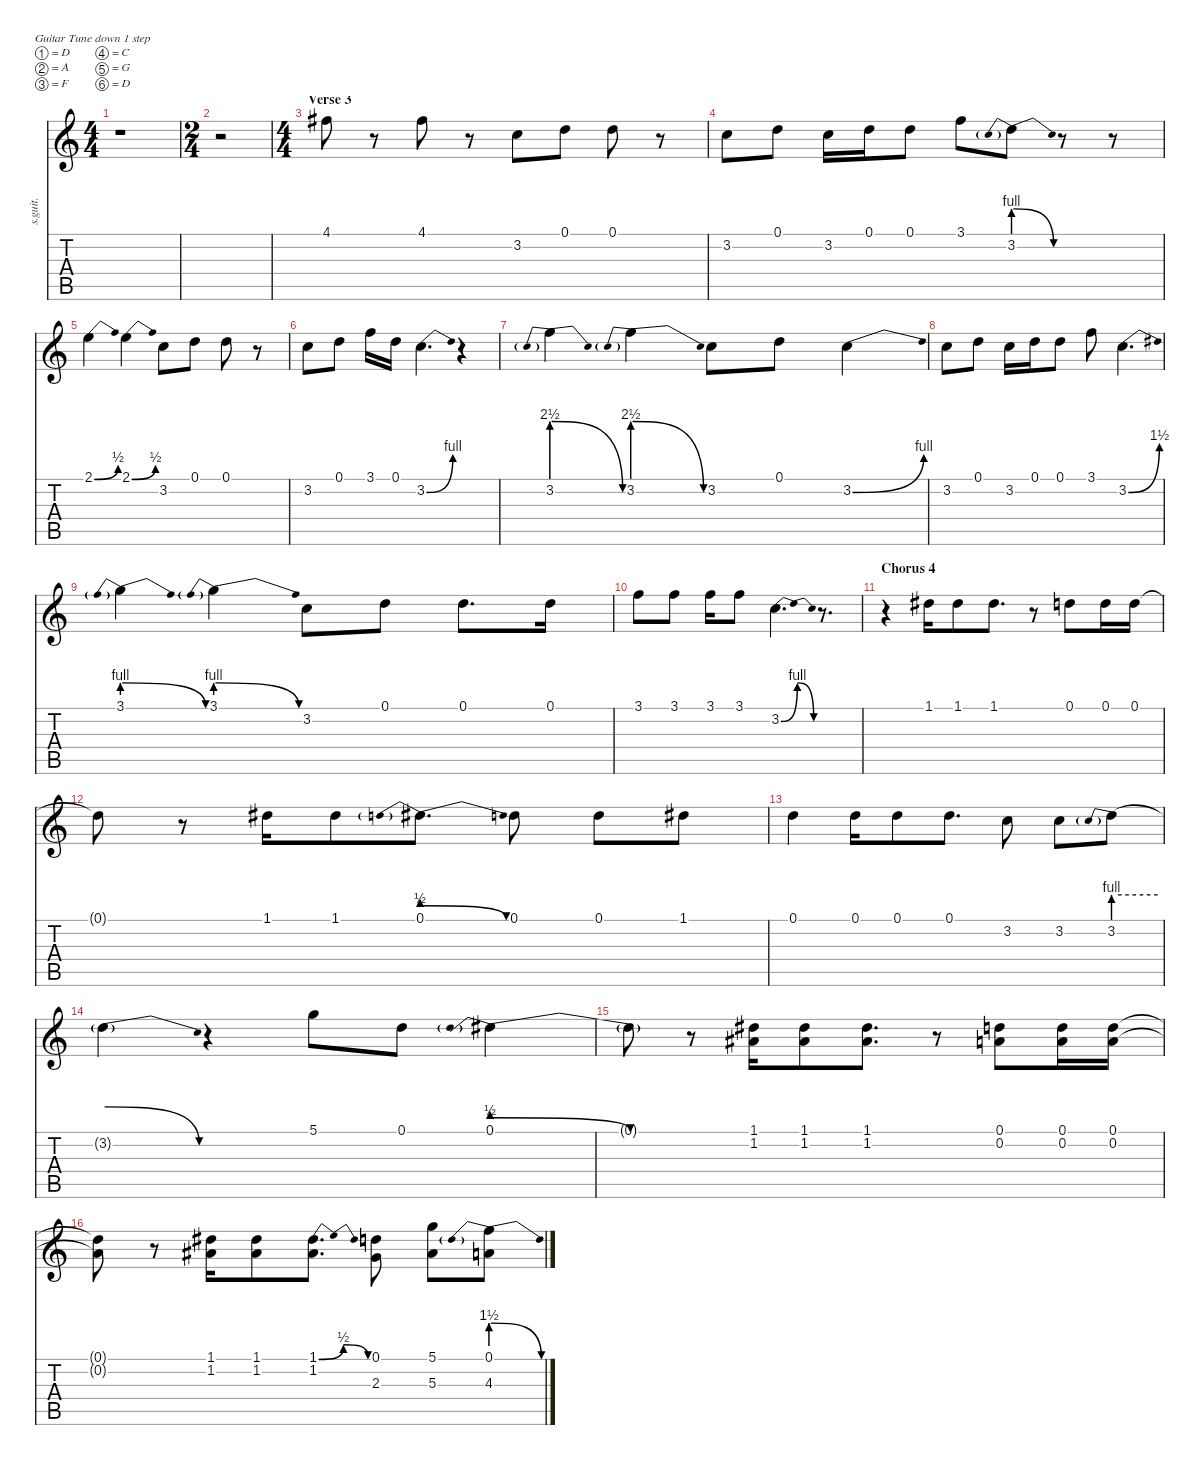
\defaultSystemsLayout 4
\hideDynamics
\bracketExtendMode nobrackets
\track ("James Hetfield Vocal" "s.guit.") {instrument baritonesax}
\staff {score tabs}
\tuning (D4 A3 F3 C3 G2 D2)
\displaytranspose 12
\ts (4 4)
\tempo (89 hide)
\clef g2
\ks c
r.1{dy f} |
\ts (2 4)
\beaming (8 2 2 2 2)
\tempo (90 hide)
r.2 |
\ts (4 4)
\beaming (8 2 2 2 2)
\section ("" "Verse 3")
\tempo (89 hide)
4.1{acc #}.8{lyrics (0 "") lyrics (1 "") lyrics (2 "") lyrics (3 "") lyrics (4 "")} r.8 4.1{acc #}.8{lyrics (0 "") lyrics (1 "") lyrics (2 "") lyrics (3 "") lyrics (4 "") dy mp} r.8 3.2.8{lyrics (0 "") lyrics (1 "") lyrics (2 "") lyrics (3 "") lyrics (4 "") dy f} 0.1.8{lyrics (0 "") lyrics (1 "") lyrics (2 "") lyrics (3 "") lyrics (4 "")} 0.1.8{lyrics (0 "") lyrics (1 "") lyrics (2 "") lyrics (3 "") lyrics (4 "")} r.8 |
\tempo (90 hide)
3.2.8{lyrics (0 "") lyrics (1 "") lyrics (2 "") lyrics (3 "") lyrics (4 "")} 0.1.8{lyrics (0 "") lyrics (1 "") lyrics (2 "") lyrics (3 "") lyrics (4 "")} 3.2.16{lyrics (0 "") lyrics (1 "") lyrics (2 "") lyrics (3 "") lyrics (4 "")} 0.1.16{lyrics (0 "") lyrics (1 "") lyrics (2 "") lyrics (3 "") lyrics (4 "")} 0.1.8{lyrics (0 "") lyrics (1 "") lyrics (2 "") lyrics (3 "") lyrics (4 "")} 3.1.8{lyrics (0 "") lyrics (1 "") lyrics (2 "") lyrics (3 "") lyrics (4 "")} 3.2{be (prebendrelease 0 4 30 0)}.8{lyrics (0 "") lyrics (1 "") lyrics (2 "") lyrics (3 "") lyrics (4 "")} r.8 r.8 |
\tempo (89 hide)
2.1{be (bend 0 0 15 2)}.4{lyrics (0 "") lyrics (1 "") lyrics (2 "") lyrics (3 "") lyrics (4 "")} 2.1{be (bend 0 0 15 2)}.4{lyrics (0 "") lyrics (1 "") lyrics (2 "") lyrics (3 "") lyrics (4 "") dy mp} 3.2.8{lyrics (0 "") lyrics (1 "") lyrics (2 "") lyrics (3 "") lyrics (4 "") dy f} 0.1.8{lyrics (0 "") lyrics (1 "") lyrics (2 "") lyrics (3 "") lyrics (4 "")} 0.1.8{lyrics (0 "") lyrics (1 "") lyrics (2 "") lyrics (3 "") lyrics (4 "")} r.8 |
3.2.8{lyrics (0 "") lyrics (1 "") lyrics (2 "") lyrics (3 "") lyrics (4 "")} 0.1.8{lyrics (0 "") lyrics (1 "") lyrics (2 "") lyrics (3 "") lyrics (4 "")} 3.1.16{lyrics (0 "") lyrics (1 "") lyrics (2 "") lyrics (3 "") lyrics (4 "")} 0.1.16{lyrics (0 "") lyrics (1 "") lyrics (2 "") lyrics (3 "") lyrics (4 "")} 3.2{be (bend 0 0 15 4)}.4{d lyrics (0 "") lyrics (1 "") lyrics (2 "") lyrics (3 "") lyrics (4 "")} r.4 |
\tempo (90 hide)
3.2{be (prebendrelease 0 10 30 0)}.4{lyrics (0 "") lyrics (1 "") lyrics (2 "") lyrics (3 "") lyrics (4 "")} 3.2{be (prebendrelease 0 10 30 0)}.4{lyrics (0 "") lyrics (1 "") lyrics (2 "") lyrics (3 "") lyrics (4 "") dy mp} 3.2.8{lyrics (0 "") lyrics (1 "") lyrics (2 "") lyrics (3 "") lyrics (4 "") dy f} 0.1.8{lyrics (0 "") lyrics (1 "") lyrics (2 "") lyrics (3 "") lyrics (4 "")} 3.2{be (bend 0 0 15 4)}.4{lyrics (0 "") lyrics (1 "") lyrics (2 "") lyrics (3 "") lyrics (4 "")} |
\tempo (89 hide)
3.2.8{lyrics (0 "") lyrics (1 "") lyrics (2 "") lyrics (3 "") lyrics (4 "")} 0.1.8{lyrics (0 "") lyrics (1 "") lyrics (2 "") lyrics (3 "") lyrics (4 "")} 3.2.16{lyrics (0 "") lyrics (1 "") lyrics (2 "") lyrics (3 "") lyrics (4 "")} 0.1.16{lyrics (0 "") lyrics (1 "") lyrics (2 "") lyrics (3 "") lyrics (4 "")} 0.1.8{lyrics (0 "") lyrics (1 "") lyrics (2 "") lyrics (3 "") lyrics (4 "")} 3.1.8{lyrics (0 "") lyrics (1 "") lyrics (2 "") lyrics (3 "") lyrics (4 "")} 3.2{be (bend 0 0 15 6)}.4{d lyrics (0 "") lyrics (1 "") lyrics (2 "") lyrics (3 "") lyrics (4 "")} |
\tempo (90 hide)
3.1{be (prebendrelease 0 4 30 0)}.4{lyrics (0 "") lyrics (1 "") lyrics (2 "") lyrics (3 "") lyrics (4 "")} 3.1{be (prebendrelease 0 4 30 0)}.4{lyrics (0 "") lyrics (1 "") lyrics (2 "") lyrics (3 "") lyrics (4 "") dy mp} 3.2.8{lyrics (0 "") lyrics (1 "") lyrics (2 "") lyrics (3 "") lyrics (4 "") dy f} 0.1.8{lyrics (0 "") lyrics (1 "") lyrics (2 "") lyrics (3 "") lyrics (4 "")} 0.1.8{d lyrics (0 "") lyrics (1 "") lyrics (2 "") lyrics (3 "") lyrics (4 "")} 0.1.16{lyrics (0 "") lyrics (1 "") lyrics (2 "") lyrics (3 "") lyrics (4 "")} |
\tempo (87 hide)
3.1.8{lyrics (0 "") lyrics (1 "") lyrics (2 "") lyrics (3 "") lyrics (4 "")} 3.1.8{lyrics (0 "") lyrics (1 "") lyrics (2 "") lyrics (3 "") lyrics (4 "")} 3.1.16{lyrics (0 "") lyrics (1 "") lyrics (2 "") lyrics (3 "") lyrics (4 "")} 3.1.8{lyrics (0 "") lyrics (1 "") lyrics (2 "") lyrics (3 "") lyrics (4 "")} 3.2{be (bendrelease 0 0 30 4 30 4 60 0)}.4{d lyrics (0 "") lyrics (1 "") lyrics (2 "") lyrics (3 "") lyrics (4 "")} r.8{d} |
\section ("" "Chorus 4")
\tempo (89 hide)
r.4 1.1{acc #}.16{lyrics (0 "") lyrics (1 "") lyrics (2 "") lyrics (3 "") lyrics (4 "") dy fff} 1.1{acc #}.8{lyrics (0 "") lyrics (1 "") lyrics (2 "") lyrics (3 "") lyrics (4 "")} 1.1{acc #}.8{d lyrics (0 "") lyrics (1 "") lyrics (2 "") lyrics (3 "") lyrics (4 "")} r.8 0.1.8{lyrics (0 "") lyrics (1 "") lyrics (2 "") lyrics (3 "") lyrics (4 "")} 0.1.16{lyrics (0 "") lyrics (1 "") lyrics (2 "") lyrics (3 "") lyrics (4 "") dy f} 0.1.16{lyrics (0 "") lyrics (1 "") lyrics (2 "") lyrics (3 "") lyrics (4 "") dy fff} |
0.1{t}.8{lyrics (0 "") lyrics (1 "") lyrics (2 "") lyrics (3 "") lyrics (4 "")} r.8 1.1{acc #}.16{lyrics (0 "") lyrics (1 "") lyrics (2 "") lyrics (3 "") lyrics (4 "")} 1.1{acc #}.8{lyrics (0 "") lyrics (1 "") lyrics (2 "") lyrics (3 "") lyrics (4 "")} 0.1{be (prebendrelease 0 2 30 0)}.8{d lyrics (0 "") lyrics (1 "") lyrics (2 "") lyrics (3 "") lyrics (4 "")} 0.1.8{lyrics (0 "") lyrics (1 "") lyrics (2 "") lyrics (3 "") lyrics (4 "")} 0.1.8{lyrics (0 "") lyrics (1 "") lyrics (2 "") lyrics (3 "") lyrics (4 "")} 1.1{acc #}.8{lyrics (0 "") lyrics (1 "") lyrics (2 "") lyrics (3 "") lyrics (4 "")} |
0.1.4{lyrics (0 "") lyrics (1 "") lyrics (2 "") lyrics (3 "") lyrics (4 "")} 0.1.16{lyrics (0 "") lyrics (1 "") lyrics (2 "") lyrics (3 "") lyrics (4 "")} 0.1.8{lyrics (0 "") lyrics (1 "") lyrics (2 "") lyrics (3 "") lyrics (4 "")} 0.1.8{d lyrics (0 "") lyrics (1 "") lyrics (2 "") lyrics (3 "") lyrics (4 "")} 3.2.8{lyrics (0 "") lyrics (1 "") lyrics (2 "") lyrics (3 "") lyrics (4 "")} 3.2.8{lyrics (0 "") lyrics (1 "") lyrics (2 "") lyrics (3 "") lyrics (4 "")} 3.2{be (prebend 0 4 60 4)}.8{lyrics (0 "") lyrics (1 "") lyrics (2 "") lyrics (3 "") lyrics (4 "")} |
\tempo (90 hide)
3.2{be (release 0 4 30 0) t}.4{lyrics (0 "") lyrics (1 "") lyrics (2 "") lyrics (3 "") lyrics (4 "")} r.4 5.1.8{lyrics (0 "") lyrics (1 "") lyrics (2 "") lyrics (3 "") lyrics (4 "")} 0.1.8{lyrics (0 "") lyrics (1 "") lyrics (2 "") lyrics (3 "") lyrics (4 "")} 0.1{be (prebendrelease 0 2 30 0)}.4{lyrics (0 "") lyrics (1 "") lyrics (2 "") lyrics (3 "") lyrics (4 "")} |
0.1{be (hold 0 0 60 0) t}.8{lyrics (0 "") lyrics (1 "") lyrics (2 "") lyrics (3 "") lyrics (4 "")} r.8 (1.1{acc #} 1.2{acc #}).16{lyrics (0 "") lyrics (1 "") lyrics (2 "") lyrics (3 "") lyrics (4 "")} (1.1{acc #} 1.2{acc #}).8{lyrics (0 "") lyrics (1 "") lyrics (2 "") lyrics (3 "") lyrics (4 "")} (1.1{acc #} 1.2{acc #}).8{d lyrics (0 "") lyrics (1 "") lyrics (2 "") lyrics (3 "") lyrics (4 "")} r.8 (0.1 0.2).8{lyrics (0 "") lyrics (1 "") lyrics (2 "") lyrics (3 "") lyrics (4 "")} (0.1 0.2).16{lyrics (0 "") lyrics (1 "") lyrics (2 "") lyrics (3 "") lyrics (4 "")} (0.1 0.2).16{lyrics (0 "") lyrics (1 "") lyrics (2 "") lyrics (3 "") lyrics (4 "")} |
\tempo (89 hide)
(0.1{t} 0.2{t}).8{lyrics (0 "") lyrics (1 "") lyrics (2 "") lyrics (3 "") lyrics (4 "")} r.8 (1.1{acc #} 1.2{acc #}).16{lyrics (0 "") lyrics (1 "") lyrics (2 "") lyrics (3 "") lyrics (4 "")} (1.1{acc #} 1.2{acc #}).8{lyrics (0 "") lyrics (1 "") lyrics (2 "") lyrics (3 "") lyrics (4 "")} (1.1{be (bendrelease 0 0 30 2 30 2 60 0) acc #} 1.2{acc #}).8{d lyrics (0 "") lyrics (1 "") lyrics (2 "") lyrics (3 "") lyrics (4 "")} (0.1 2.3).8{lyrics (0 "") lyrics (1 "") lyrics (2 "") lyrics (3 "") lyrics (4 "")} (5.1 5.3{acc #}).8{lyrics (0 "") lyrics (1 "") lyrics (2 "") lyrics (3 "") lyrics (4 "")} (0.1{be (prebendrelease 0 6 30 0)} 4.3).8{lyrics (0 "") lyrics (1 "") lyrics (2 "") lyrics (3 "") lyrics (4 "")}
